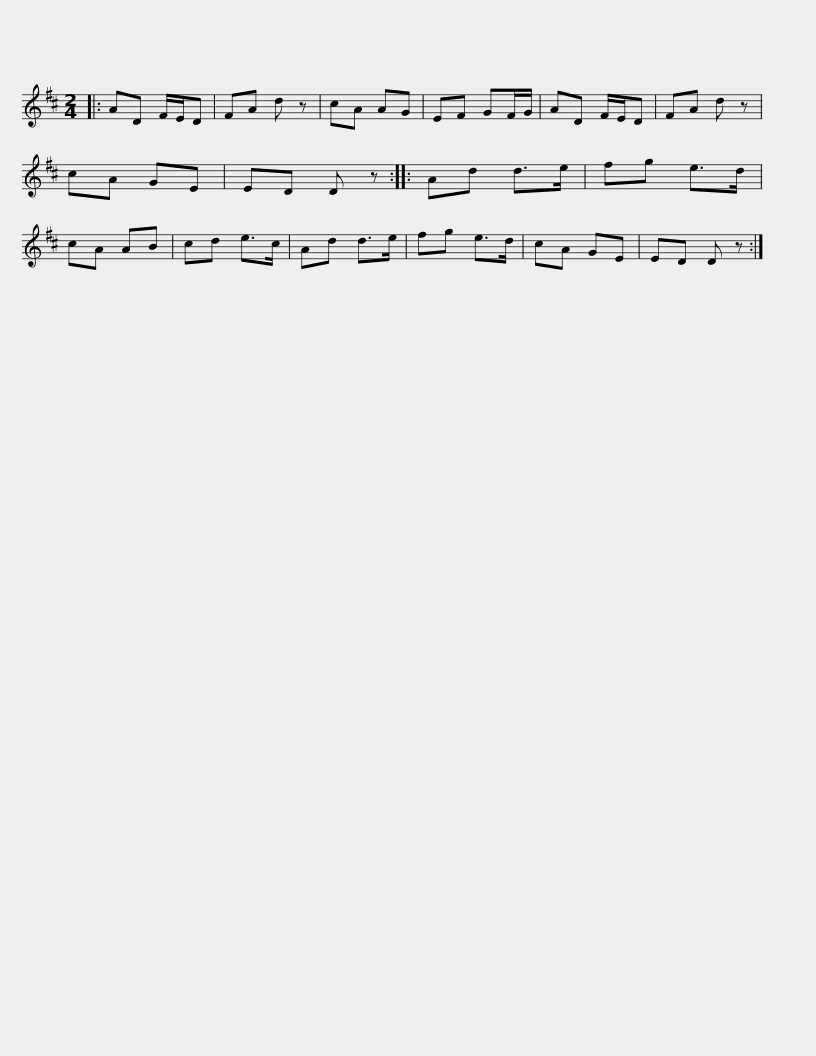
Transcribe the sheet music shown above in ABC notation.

X:1
L:1/8
M:2/4
I:linebreak $
K:D
V:1 treble
V:1
|: AD F/E/D | FA d z | cA AG | EF GF/G/ | AD F/E/D | %5
 FA d z | cA GE | ED D z :: Ad d>e |$ fg e>d | %10
 cA AB | cd e>c | Ad d>e | fg e>d | cA GE | %15
 ED D z :| %16
